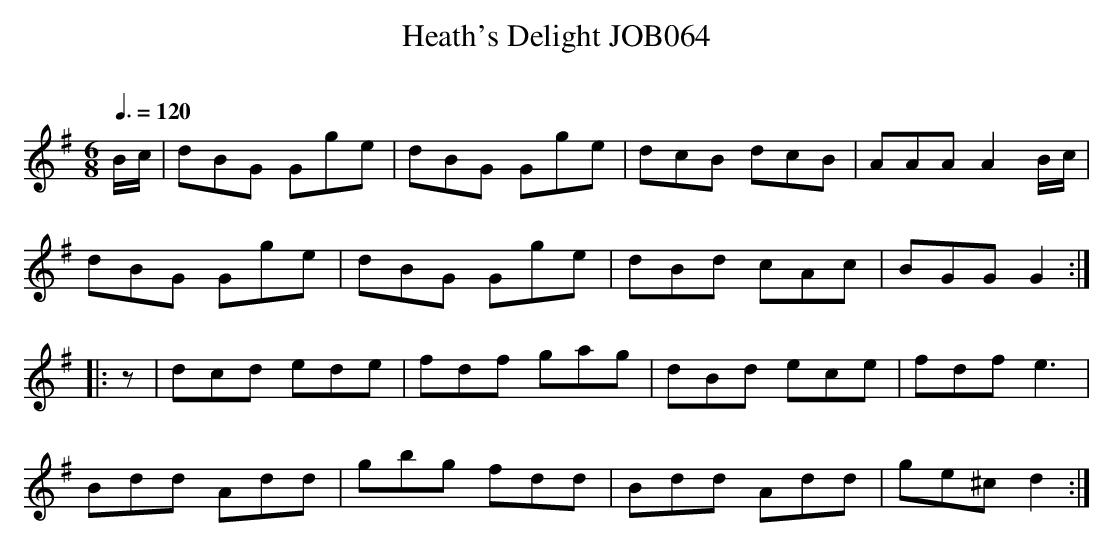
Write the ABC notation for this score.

X:1
T:Heath's Delight JOB064
M:6/8
L:1/8
O:
Q:3/8=120
K:G
B/c/|dBG Gge|dBG Gge|dcB dcB|AAA A2B/c/|
dBG Gge|dBG Gge|dBd cAc|BGG G2:|
|:z|dcd ede|fdf gag|dBd ece|fdf e3|
Bdd Add|gbg fdd|Bdd Add|ge^c d2:|
